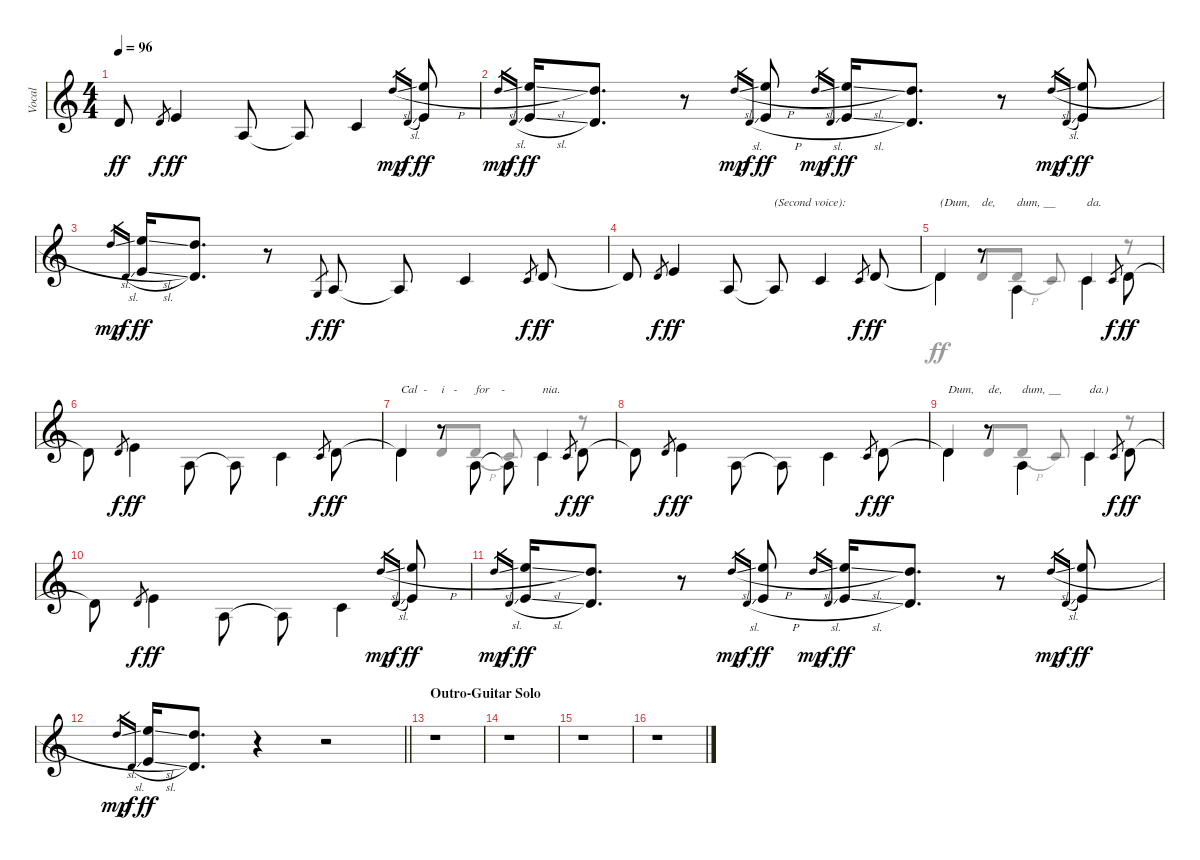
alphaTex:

\track ("Vocal" "Vocal") {instrument lead6voice}
\staff {score}
\tuning (E4 B3 G3 D3 A2 E2 B1) {hide}
\voice
\ts (4 4)
\tempo 96
\clef g2
\ks aminor
7.3{t}.8{dy ff} 7.3.8{gr dy f} 9.3.4{dy ff} 7.4.8 7.4{t}.8 5.3.4 10.1{sl}.16{gr dy mp} 7.3{sl}.16{gr dy f} (12.1{h} 9.3).8{dy ff} |
10.1{sl}.16{gr dy mp} 7.3{sl}.16{gr dy f} (12.1{sl} 9.3{sl}).16{dy ff} (10.1 7.3).8{d} r.8 10.1{sl}.16{gr dy mp} 7.3{sl}.16{gr dy f} (12.1{h} 9.3{h}).8{dy ff} 10.1{sl}.16{gr dy mp} 7.3{sl}.16{gr dy f} (12.1{sl} 9.3{sl}).16{dy ff} (10.1 7.3).8{d} r.8 10.1{sl}.16{gr dy mp} 7.3{sl}.16{gr dy f} (12.1{h} 9.3).8{dy ff} |
10.1{sl}.16{gr dy mp} 7.3{sl}.16{gr dy f} (12.1{sl} 9.3{sl}).16{dy ff} (10.1 7.3).8{d} r.8 5.4.8{gr dy f} 7.4.8{dy ff} 7.4{t}.8 5.3.4 5.3.8{gr dy f} 7.3.8{dy ff} |
7.3{t}.8 7.3.8{gr dy f} 9.3.4{dy ff} 7.4.8 7.4{t}.8{txt "(Second voice):"} 5.3.4 5.3.8{gr dy f} 7.3.8{dy ff} |
7.3{t}.4{txt "(Dum, " beam Down} r.8{txt "de, "} 7.4.4{txt "dum, __" beam Down} 5.3.4{txt "da." beam Down} 5.3.8{gr dy f} 7.3.8{dy ff beam Down} |
7.3{t}.8{beam Down} 7.3.8{gr dy f} 9.3.4{dy ff beam Down} 7.4.8{beam Down} 7.4{t}.8{beam Down} 5.3.4{beam Down} 5.3.8{gr dy f} 7.3.8{dy ff beam Down} |
7.3{t}.4{txt "Cal  - " beam Down} r.8{txt "i   - "} 7.4.8{txt "for    -" beam Down} 7.4{t}.8{beam Down} 5.3.4{txt "nia." beam Down} 5.3.8{gr dy f} 7.3.8{dy ff beam Down} |
7.3{t}.8{beam Down} 7.3.8{gr dy f} 9.3.4{dy ff beam Down} 7.4.8{beam Down} 7.4{t}.8{beam Down} 5.3.4{beam Down} 5.3.8{gr dy f} 7.3.8{dy ff beam Down} |
7.3{t}.4{txt "Dum, " beam Down} r.8{txt "de, "} 7.4.4{txt "dum, __" beam Down} 5.3.4{txt "da.)" beam Down} 5.3.8{gr dy f} 7.3.8{dy ff beam Down} |
7.3{t}.8{beam Down} 7.3.8{gr dy f} 9.3.4{dy ff beam Down} 7.4.8{beam Down} 7.4{t}.8{beam Down} 5.3.4{beam Down} 10.1{sl}.16{gr dy mp} 7.3{sl}.16{gr dy f} (12.1{h} 9.3).8{dy ff} |
10.1{sl}.16{gr dy mp} 7.3{sl}.16{gr dy f} (12.1{sl} 9.3{sl}).16{dy ff} (10.1 7.3).8{d} r.8 10.1{sl}.16{gr dy mp} 7.3{sl}.16{gr dy f} (12.1{h} 9.3{h}).8{dy ff} 10.1{sl}.16{gr dy mp} 7.3{sl}.16{gr dy f} (12.1{sl} 9.3{sl}).16{dy ff} (10.1 7.3).8{d} r.8 10.1{sl}.16{gr dy mp} 7.3{sl}.16{gr dy f} (12.1{h} 9.3).8{dy ff} |
\barLineRight lightlight
10.1{sl}.16{gr dy mp} 7.3{sl}.16{gr dy f} (12.1{sl} 9.3{sl}).16{dy ff} (10.1 7.3).8{d} r.4 r.2 |
\section ("" "Outro-Guitar Solo")
r.1 |
r.1 |
r.1 |
r.1
\voice
\clef g2
\ottava regular
\simile none
\ks aminor
|
|
|
|
3.2.4{beam Up} 3.2.8{beam Up} 3.2{h}.8{beam Up} 1.2.8{beam Up} 1.2.4{beam Up} r.8 |
|
3.2.4{beam Up} 3.2.8{beam Up} 3.2{h}.8{beam Up} 1.2.8{beam Up} 1.2.4{beam Up} r.8 |
|
3.2.4{beam Up} 3.2.8{beam Up} 3.2{h}.8{beam Up} 1.2.8{beam Up} 1.2.4{beam Up} r.8 |
|
|
\barLineRight lightlight
|
|
|
|
